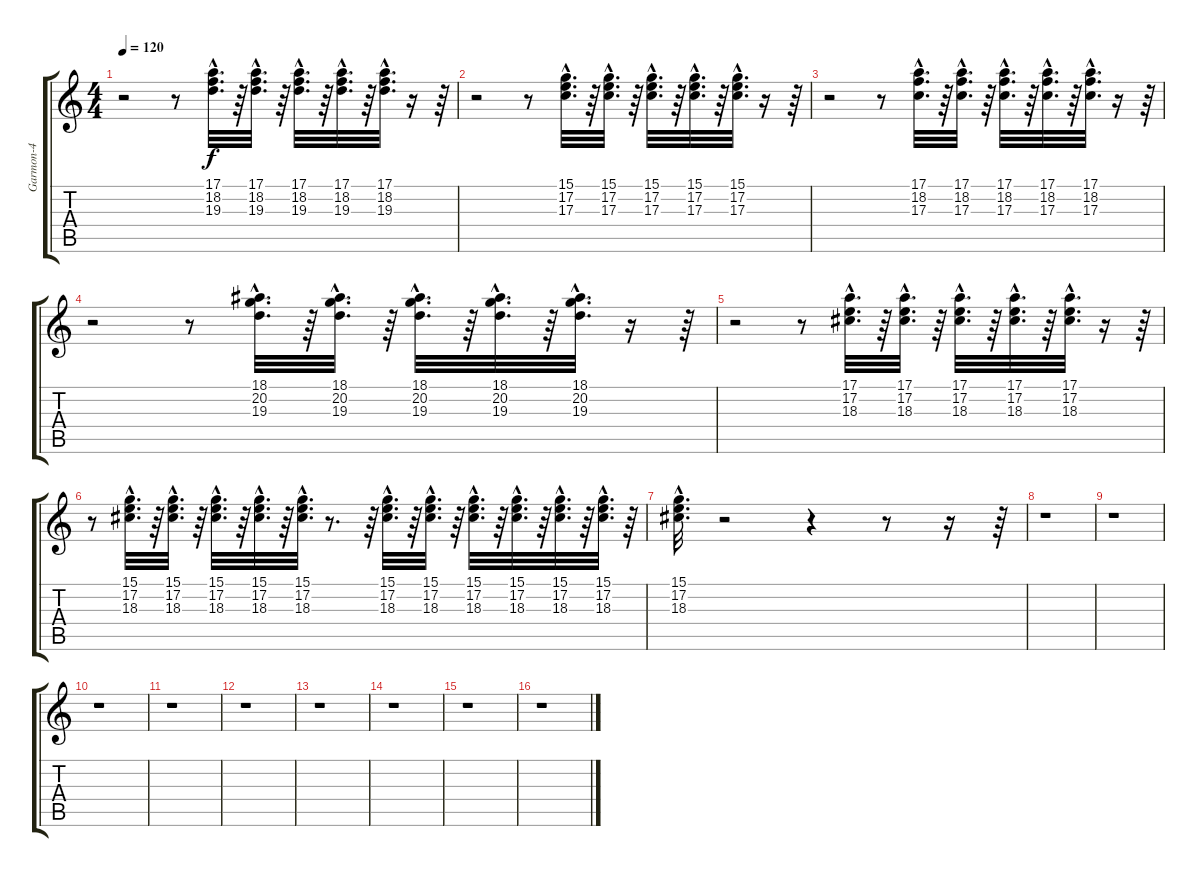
\track ("Garmon-4" "Garmon-4") {instrument electricgrandpiano}
\staff {score tabs}
\tuning (E4 B3 G3 D3 A2 E2) {hide}
\ts (4 4)
\tempo 120
\clef g2
\ks c
r.2{dy f} r.8 (17.1{hac} 18.2{hac} 19.3{hac}).32{d} r.64 (17.1{hac} 18.2{hac} 19.3{hac}).32{d} r.64 (17.1{hac} 18.2{hac} 19.3{hac}).32{d} r.64 (17.1{hac} 18.2{hac} 19.3{hac}).32{d} r.64 (17.1{hac} 18.2{hac} 19.3{hac}).32{d} r.16 r.64 |
r.2 r.8 (15.1{hac} 17.2{hac} 17.3{hac}).32{d} r.64 (15.1{hac} 17.2{hac} 17.3{hac}).32{d} r.64 (15.1{hac} 17.2{hac} 17.3{hac}).32{d} r.64 (15.1{hac} 17.2{hac} 17.3{hac}).32{d} r.64 (15.1{hac} 17.2{hac} 17.3{hac}).32{d} r.16 r.64 |
r.2 r.8 (17.1{hac} 18.2{hac} 17.3{hac}).32{d} r.64 (17.1{hac} 18.2{hac} 17.3{hac}).32{d} r.64 (17.1{hac} 18.2{hac} 17.3{hac}).32{d} r.64 (17.1{hac} 18.2{hac} 17.3{hac}).32{d} r.64 (17.1{hac} 18.2{hac} 17.3{hac}).32{d} r.16 r.64 |
r.2 r.8 (18.1{hac} 20.2{hac} 19.3{hac}).32{d} r.64 (18.1{hac} 20.2{hac} 19.3{hac}).32{d} r.64 (18.1{hac} 20.2{hac} 19.3{hac}).32{d} r.64 (18.1{hac} 20.2{hac} 19.3{hac}).32{d} r.64 (18.1{hac} 20.2{hac} 19.3{hac}).32{d} r.16 r.64 |
r.2 r.8 (17.1{hac} 17.2{hac} 18.3{hac}).32{d} r.64 (17.1{hac} 17.2{hac} 18.3{hac}).32{d} r.64 (17.1{hac} 17.2{hac} 18.3{hac}).32{d} r.64 (17.1{hac} 17.2{hac} 18.3{hac}).32{d} r.64 (17.1{hac} 17.2{hac} 18.3{hac}).32{d} r.16 r.64 |
r.8 (15.1{hac} 17.2{hac} 18.3{hac}).32{d} r.64 (15.1{hac} 17.2{hac} 18.3{hac}).32{d} r.64 (15.1{hac} 17.2{hac} 18.3{hac}).32{d} r.64 (15.1{hac} 17.2{hac} 18.3{hac}).32{d} r.64 (15.1{hac} 17.2{hac} 18.3{hac}).32{d} r.8{d} r.64 (15.1{hac} 17.2{hac} 18.3{hac}).32{d} r.64 (15.1{hac} 17.2{hac} 18.3{hac}).32{d} r.64 (15.1{hac} 17.2{hac} 18.3{hac}).32{d} r.64 (15.1{hac} 17.2{hac} 18.3{hac}).32{d} r.64 (15.1{hac} 17.2{hac} 18.3{hac}).32{d} r.64 (15.1{hac} 17.2{hac} 18.3{hac}).32{d} r.64 |
(15.1{hac} 17.2{hac} 18.3{hac}).32{d} r.2 r.4 r.8 r.16 r.64 |
r.1 |
r.1 |
r.1 |
r.1 |
r.1 |
r.1 |
r.1 |
r.1 |
r.1
